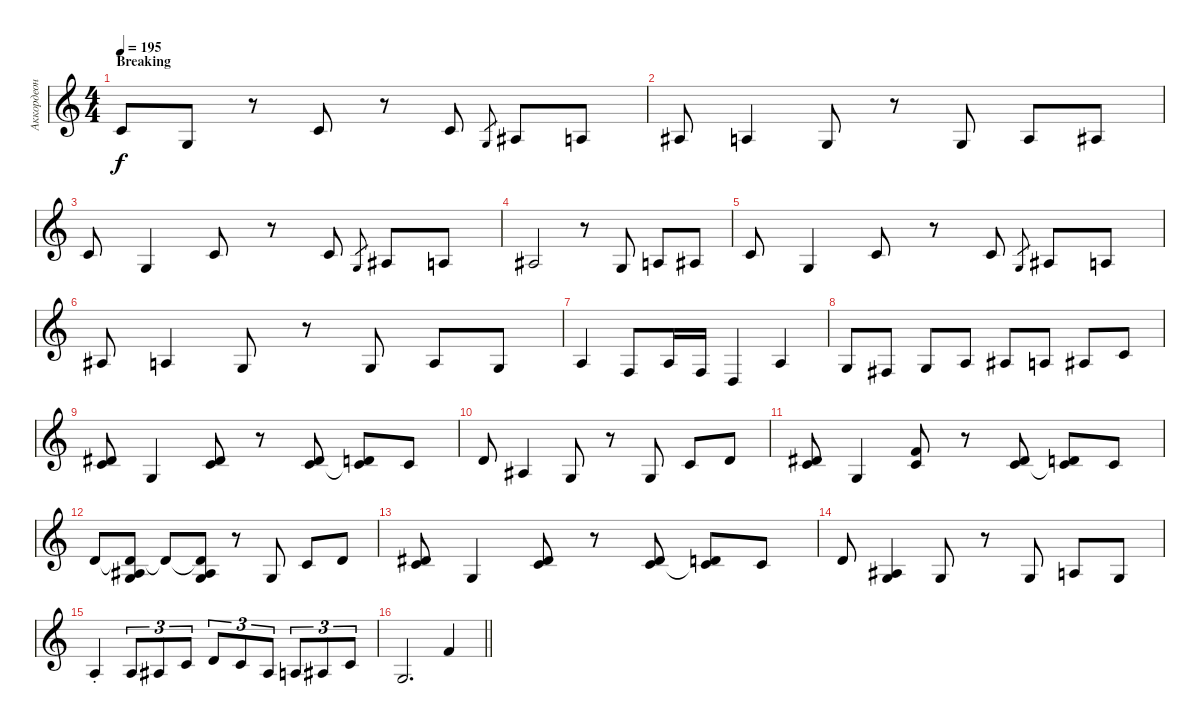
\track ("Аккордеон" "Аккордеон") {instrument accordion}
\staff {score}
\tuning (E4 B3 G3 D3 A2 E2) {hide}
\ts (4 4)
\section ("" "Breaking")
\tempo 195
\clef g2
\ks c
1.2.8{dy f} 0.3.8 r.8 1.2.8 r.8 5.3.8 0.3.8{gr} 3.3.8 2.3.8 |
3.3.8 2.3.4 0.3.8 r.8 0.3.8 2.3.8 3.3.8 |
1.2.8 0.3.4 1.2.8 r.8 5.3.8 0.3.8{gr} 3.3.8 2.3.8 |
3.3.2 r.8 0.3.8 2.3.8 3.3.8 |
1.2.8 0.3.4 1.2.8 r.8 5.3.8 0.3.8{gr} 3.3.8 2.3.8 |
3.3.8 2.3.4 0.3.8 r.8 0.3.8 2.3.8 0.3.8 |
2.3.4 3.4.8 2.3.16 3.4.16 0.4.4 2.3.4 |
0.3.8 4.4.8 0.3.8 2.3.8 3.3.8 2.3.8 3.3.8 5.3.8 |
(4.2 5.3).8 0.3.4 (4.2 5.3).8 r.8 (4.2 5.3).8 (3.2 5.3{t}).8 1.2.8 |
3.2.8 3.3.4 0.3.8 r.8 0.3.8 1.2.8 3.2.8 |
(4.2 5.3).8 0.3.4 (6.2 5.3).8 r.8 (4.2 5.3).8 (3.2 5.3{t}).8 1.2.8 |
3.2.8 (3.2{t} 3.3 5.4).8 3.2{t}.8 (3.2{t} 3.3 5.4).8 r.8 0.3.8 1.2.8 3.2.8 |
(4.2 5.3).8 0.3.4 (4.2 5.3).8 r.8 (4.2 5.3).8 (3.2 5.3{t}).8 1.2.8 |
3.2.8 (3.3 5.4).4 0.3.8 r.8 0.3.8 2.3.8 0.3.8 |
2.3{st}.4 2.3.8{tu (3 2)} 3.3.8{tu (3 2)} 5.3.8{tu (3 2)} 3.2.8{tu (3 2)} 5.3.8{tu (3 2)} 3.3.8{tu (3 2)} 2.3.8{tu (3 2)} 3.3.8{tu (3 2)} 5.3.8{tu (3 2)} |
\barLineRight lightlight
0.3.2{d} 1.1.4
